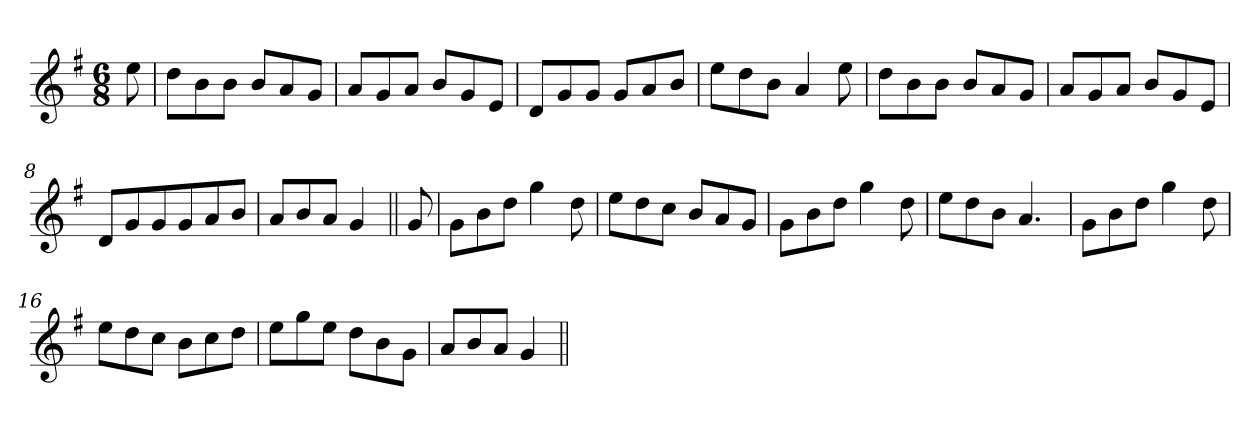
**kern
*part1
*staff1
*clefG2
*k[f#]
*G:
*M6/8
*MM50
=1
8ee\
=2
8dd\L
8b\
8b\J
8b/L
8a/
8g/J
=3
8a/L
8g/
8a/J
8b/L
8g/
8e/J
=4
8d/L
8g/
8g/J
8g/L
8a/
8b/J
=5
8ee\L
8dd\
8b\J
4a/
8ee\
=6
8dd\L
8b\
8b\J
8b/L
8a/
8g/J
=7
8a/L
8g/
8a/J
8b/L
8g/
8e/J
=8
8d/L
8g/
8g/
8g/
8a/
8b/J
!!LO:LB:g=z
=9
8a/L
8b/
8a/J
4g/
=10||
8g/
=11
8g\L
8b\
8dd\J
4gg\
8dd\
=12
8ee\L
8dd\
8cc\J
8b/L
8a/
8g/J
=13
8g\L
8b\
8dd\J
4gg\
8dd\
=14
8ee\L
8dd\
8b\J
4.a/
=15
8g\L
8b\
8dd\J
4gg\
8dd\
=16
8ee\L
8dd\
8cc\J
8b\L
8cc\
8dd\J
=17
8ee\L
8gg\
8ee\J
8dd\L
8b\
8g\J
!!LO:LB:g=z
=18
8a/L
8b/
8a/J
4g/
=||
*-
